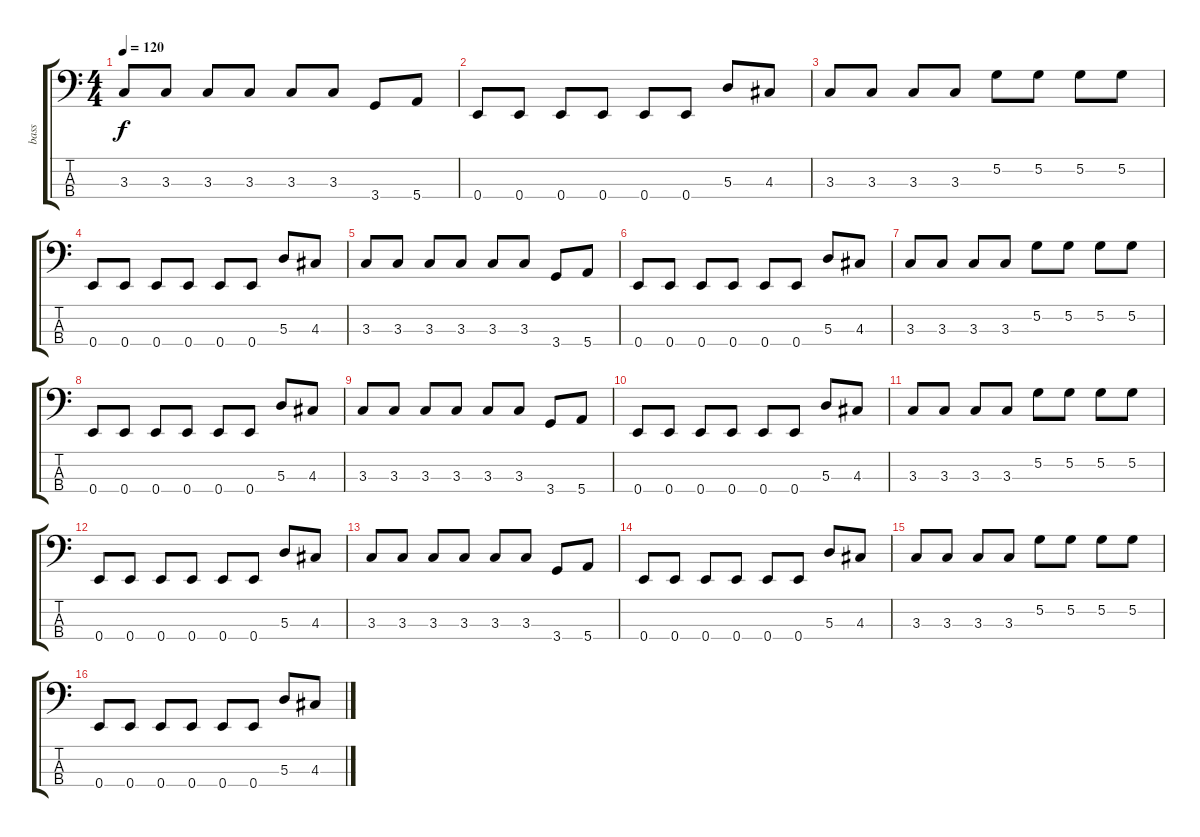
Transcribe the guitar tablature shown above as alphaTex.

\track ("bass" "bass") {instrument electricbassfinger}
\staff {score tabs}
\tuning (G2 D2 A1 E1) {hide}
\ts (4 4)
\tempo 120
\clef f4
\ks c
3.3.8{dy f} 3.3.8 3.3.8 3.3.8 3.3.8 3.3.8 3.4.8 5.4.8 |
0.4.8 0.4.8 0.4.8 0.4.8 0.4.8 0.4.8 5.3.8 4.3.8 |
3.3.8 3.3.8 3.3.8 3.3.8 5.2.8 5.2.8 5.2.8 5.2.8 |
0.4.8 0.4.8 0.4.8 0.4.8 0.4.8 0.4.8 5.3.8 4.3.8 |
3.3.8 3.3.8 3.3.8 3.3.8 3.3.8 3.3.8 3.4.8 5.4.8 |
0.4.8 0.4.8 0.4.8 0.4.8 0.4.8 0.4.8 5.3.8 4.3.8 |
3.3.8 3.3.8 3.3.8 3.3.8 5.2.8 5.2.8 5.2.8 5.2.8 |
0.4.8 0.4.8 0.4.8 0.4.8 0.4.8 0.4.8 5.3.8 4.3.8 |
3.3.8 3.3.8 3.3.8 3.3.8 3.3.8 3.3.8 3.4.8 5.4.8 |
0.4.8 0.4.8 0.4.8 0.4.8 0.4.8 0.4.8 5.3.8 4.3.8 |
3.3.8 3.3.8 3.3.8 3.3.8 5.2.8 5.2.8 5.2.8 5.2.8 |
0.4.8 0.4.8 0.4.8 0.4.8 0.4.8 0.4.8 5.3.8 4.3.8 |
3.3.8 3.3.8 3.3.8 3.3.8 3.3.8 3.3.8 3.4.8 5.4.8 |
0.4.8 0.4.8 0.4.8 0.4.8 0.4.8 0.4.8 5.3.8 4.3.8 |
3.3.8 3.3.8 3.3.8 3.3.8 5.2.8 5.2.8 5.2.8 5.2.8 |
0.4.8 0.4.8 0.4.8 0.4.8 0.4.8 0.4.8 5.3.8 4.3.8
